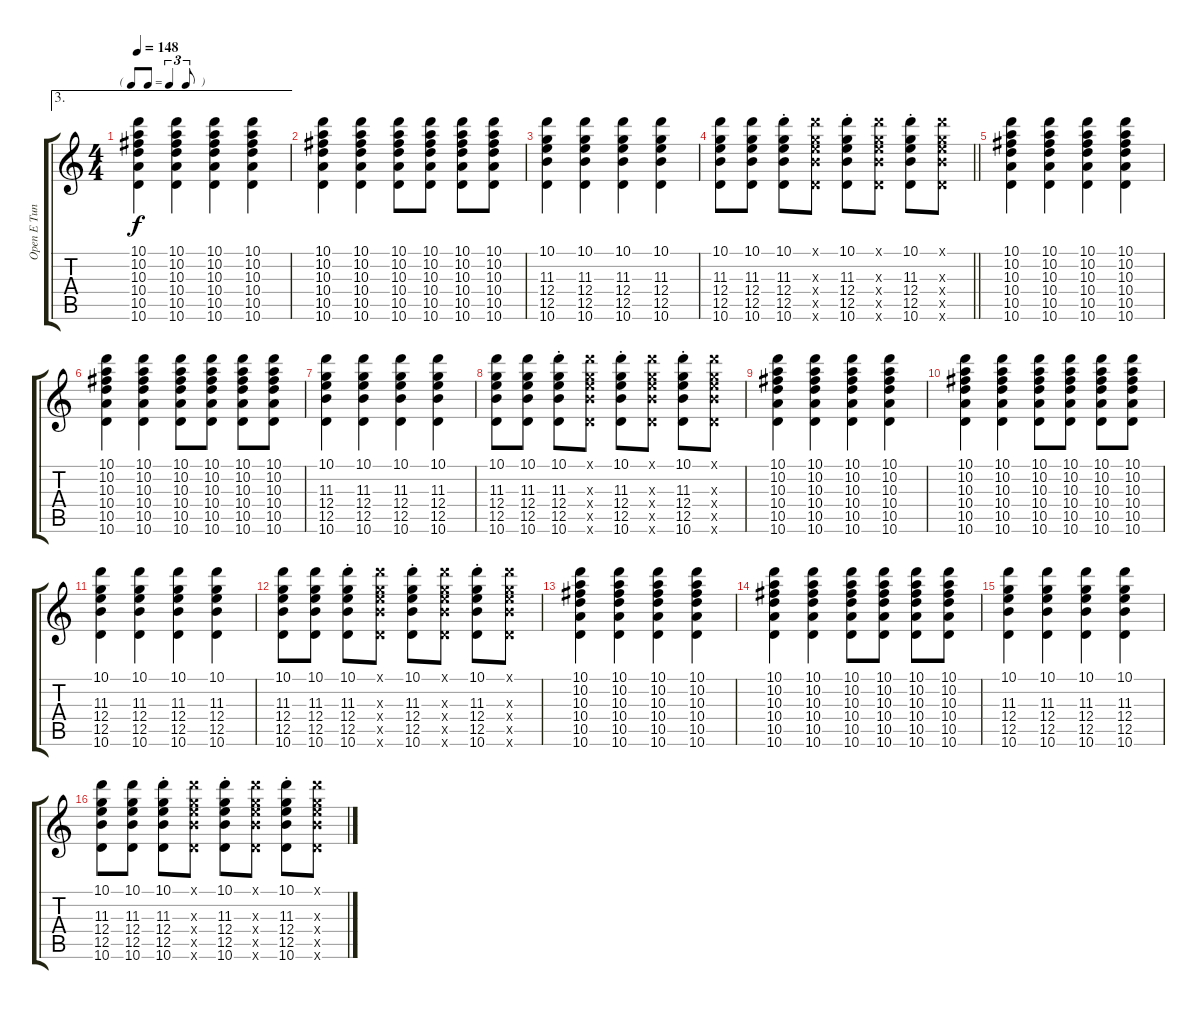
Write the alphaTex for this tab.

\track ("Open E Tuning" "Open E Tun") {instrument acousticguitarnylon}
\staff {score tabs}
\tuning (E4 B3 Ab3 E3 B2 E2) {hide}
\ae 3
\ts (4 4)
\tf triplet8th
\tempo 148
\clef g2
\ks c
(10.1 10.2 10.3 10.4 10.5 10.6).4{dy f} (10.1 10.2 10.3 10.4 10.5 10.6).4 (10.1 10.2 10.3 10.4 10.5 10.6).4 (10.1 10.2 10.3 10.4 10.5 10.6).4 |
(10.1 10.2 10.3 10.4 10.5 10.6).4 (10.1 10.2 10.3 10.4 10.5 10.6).4 (10.1 10.2 10.3 10.4 10.5 10.6).8 (10.1 10.2 10.3 10.4 10.5 10.6).8 (10.1 10.2 10.3 10.4 10.5 10.6).8 (10.1 10.2 10.3 10.4 10.5 10.6).8 |
(10.1 11.3 12.4 12.5 10.6).4 (10.1 11.3 12.4 12.5 10.6).4 (10.1 11.3 12.4 12.5 10.6).4 (10.1 11.3 12.4 12.5 10.6).4 |
\barLineRight lightlight
(10.1 11.3 12.4 12.5 10.6).8 (10.1 11.3 12.4 12.5 10.6).8 (10.1{st} 11.3{st} 12.4{st} 12.5{st} 10.6{st}).8 (10.1{x} 11.3{x} 12.4{x} 12.5{x} 10.6{x}).8 (10.1{st} 11.3{st} 12.4{st} 12.5{st} 10.6{st}).8 (10.1{x} 11.3{x} 12.4{x} 12.5{x} 10.6{x}).8 (10.1{st} 11.3{st} 12.4{st} 12.5{st} 10.6{st}).8 (10.1{x} 11.3{x} 12.4{x} 12.5{x} 10.6{x}).8 |
(10.1 10.2 10.3 10.4 10.5 10.6).4 (10.1 10.2 10.3 10.4 10.5 10.6).4 (10.1 10.2 10.3 10.4 10.5 10.6).4 (10.1 10.2 10.3 10.4 10.5 10.6).4 |
(10.1 10.2 10.3 10.4 10.5 10.6).4 (10.1 10.2 10.3 10.4 10.5 10.6).4 (10.1 10.2 10.3 10.4 10.5 10.6).8 (10.1 10.2 10.3 10.4 10.5 10.6).8 (10.1 10.2 10.3 10.4 10.5 10.6).8 (10.1 10.2 10.3 10.4 10.5 10.6).8 |
(10.1 11.3 12.4 12.5 10.6).4 (10.1 11.3 12.4 12.5 10.6).4 (10.1 11.3 12.4 12.5 10.6).4 (10.1 11.3 12.4 12.5 10.6).4 |
(10.1 11.3 12.4 12.5 10.6).8 (10.1 11.3 12.4 12.5 10.6).8 (10.1{st} 11.3{st} 12.4{st} 12.5{st} 10.6{st}).8 (10.1{x} 11.3{x} 12.4{x} 12.5{x} 10.6{x}).8 (10.1{st} 11.3{st} 12.4{st} 12.5{st} 10.6{st}).8 (10.1{x} 11.3{x} 12.4{x} 12.5{x} 10.6{x}).8 (10.1{st} 11.3{st} 12.4{st} 12.5{st} 10.6{st}).8 (10.1{x} 11.3{x} 12.4{x} 12.5{x} 10.6{x}).8 |
(10.1 10.2 10.3 10.4 10.5 10.6).4 (10.1 10.2 10.3 10.4 10.5 10.6).4 (10.1 10.2 10.3 10.4 10.5 10.6).4 (10.1 10.2 10.3 10.4 10.5 10.6).4 |
(10.1 10.2 10.3 10.4 10.5 10.6).4 (10.1 10.2 10.3 10.4 10.5 10.6).4 (10.1 10.2 10.3 10.4 10.5 10.6).8 (10.1 10.2 10.3 10.4 10.5 10.6).8 (10.1 10.2 10.3 10.4 10.5 10.6).8 (10.1 10.2 10.3 10.4 10.5 10.6).8 |
(10.1 11.3 12.4 12.5 10.6).4 (10.1 11.3 12.4 12.5 10.6).4 (10.1 11.3 12.4 12.5 10.6).4 (10.1 11.3 12.4 12.5 10.6).4 |
(10.1 11.3 12.4 12.5 10.6).8 (10.1 11.3 12.4 12.5 10.6).8 (10.1{st} 11.3{st} 12.4{st} 12.5{st} 10.6{st}).8 (10.1{x} 11.3{x} 12.4{x} 12.5{x} 10.6{x}).8 (10.1{st} 11.3{st} 12.4{st} 12.5{st} 10.6{st}).8 (10.1{x} 11.3{x} 12.4{x} 12.5{x} 10.6{x}).8 (10.1{st} 11.3{st} 12.4{st} 12.5{st} 10.6{st}).8 (10.1{x} 11.3{x} 12.4{x} 12.5{x} 10.6{x}).8 |
(10.1 10.2 10.3 10.4 10.5 10.6).4 (10.1 10.2 10.3 10.4 10.5 10.6).4 (10.1 10.2 10.3 10.4 10.5 10.6).4 (10.1 10.2 10.3 10.4 10.5 10.6).4 |
(10.1 10.2 10.3 10.4 10.5 10.6).4 (10.1 10.2 10.3 10.4 10.5 10.6).4 (10.1 10.2 10.3 10.4 10.5 10.6).8 (10.1 10.2 10.3 10.4 10.5 10.6).8 (10.1 10.2 10.3 10.4 10.5 10.6).8 (10.1 10.2 10.3 10.4 10.5 10.6).8 |
(10.1 11.3 12.4 12.5 10.6).4 (10.1 11.3 12.4 12.5 10.6).4 (10.1 11.3 12.4 12.5 10.6).4 (10.1 11.3 12.4 12.5 10.6).4 |
(10.1 11.3 12.4 12.5 10.6).8 (10.1 11.3 12.4 12.5 10.6).8 (10.1{st} 11.3{st} 12.4{st} 12.5{st} 10.6{st}).8 (10.1{x} 11.3{x} 12.4{x} 12.5{x} 10.6{x}).8 (10.1{st} 11.3{st} 12.4{st} 12.5{st} 10.6{st}).8 (10.1{x} 11.3{x} 12.4{x} 12.5{x} 10.6{x}).8 (10.1{st} 11.3{st} 12.4{st} 12.5{st} 10.6{st}).8 (10.1{x} 11.3{x} 12.4{x} 12.5{x} 10.6{x}).8
